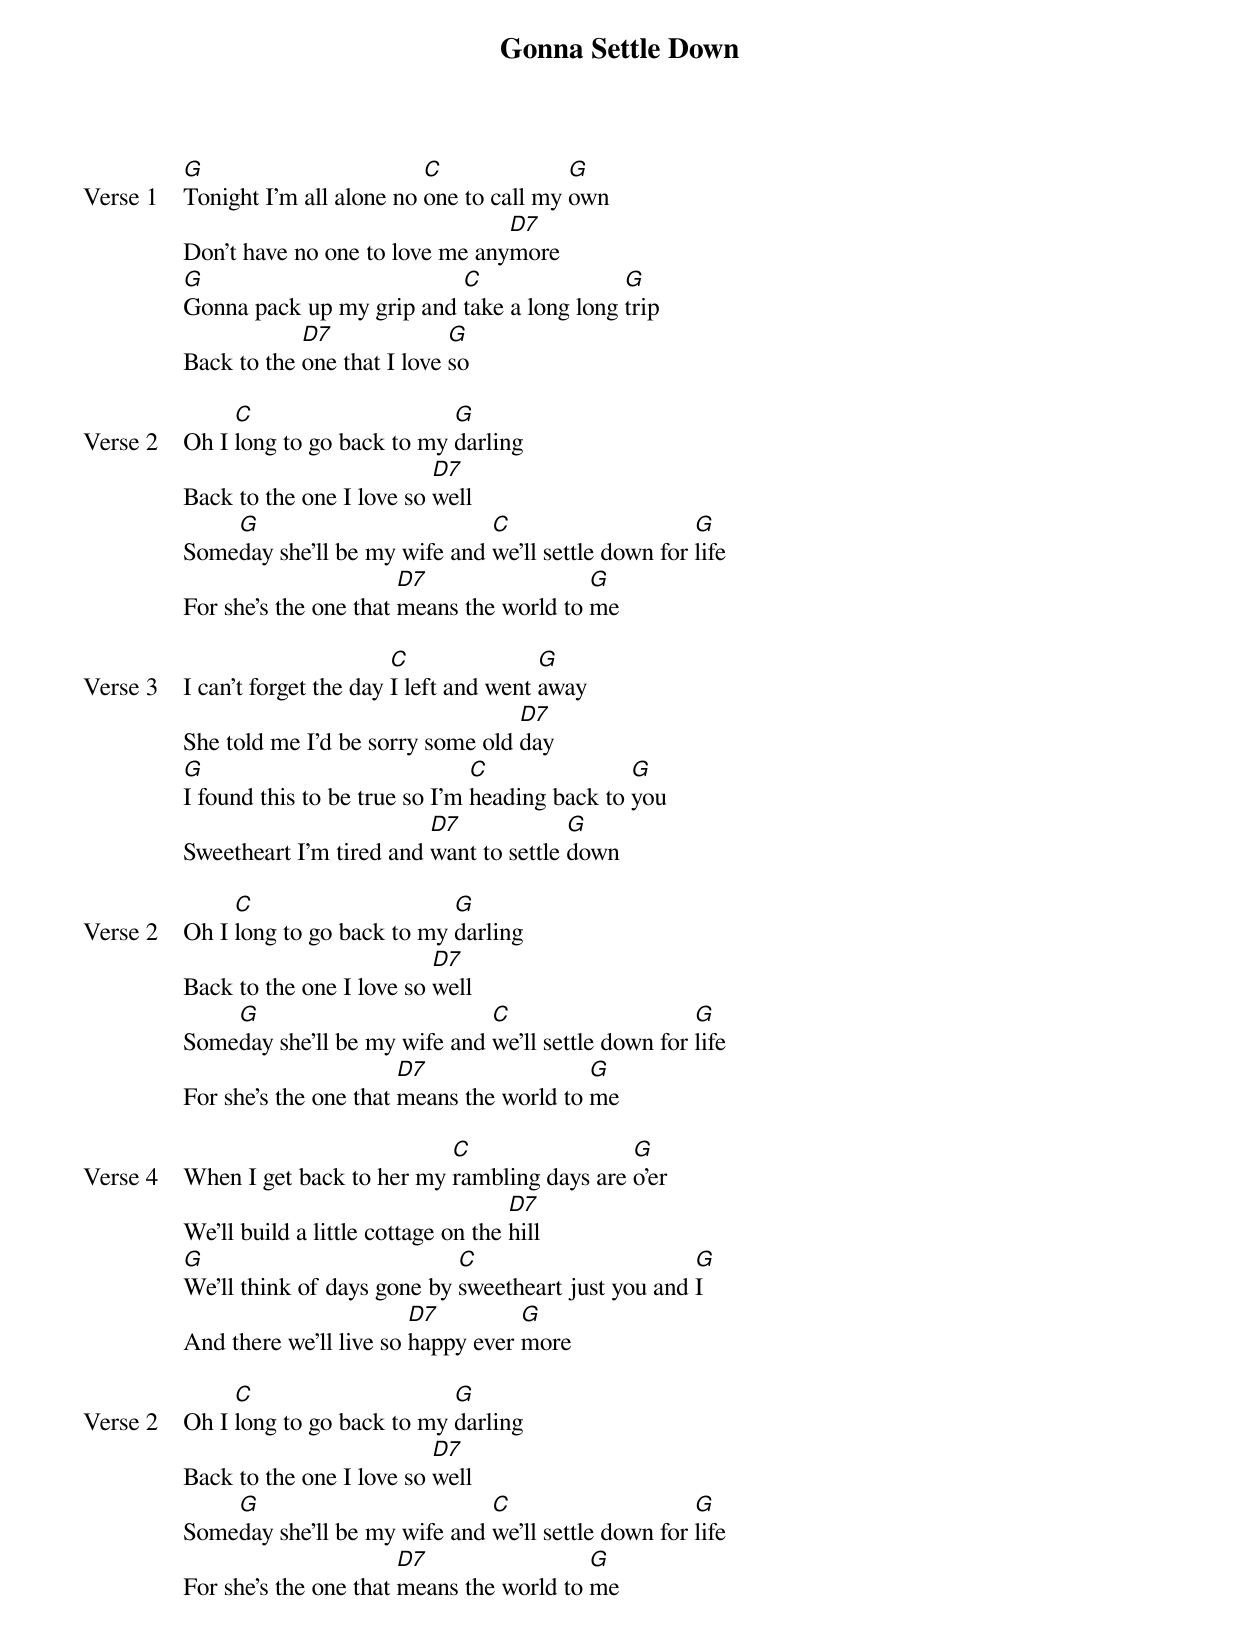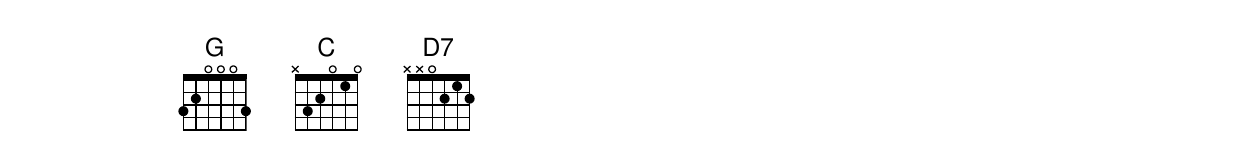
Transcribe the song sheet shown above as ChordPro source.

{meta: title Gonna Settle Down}
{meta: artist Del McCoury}

{start_of_verse: Verse 1}
[G]Tonight I'm all alone no [C]one to call my [G]own
Don't have no one to love me any[D7]more
[G]Gonna pack up my grip and [C]take a long long [G]trip
Back to the [D7]one that I love [G]so
{end_of_verse}

{start_of_verse: Verse 2}
Oh I [C]long to go back to my [G]darling
Back to the one I love so [D7]well
Some[G]day she'll be my wife and [C]we'll settle down for [G]life
For she's the one that [D7]means the world to [G]me
{end_of_verse}

{start_of_verse: Verse 3}
I can't forget the day [C]I left and went [G]away
She told me I'd be sorry some old [D7]day
[G]I found this to be true so I'm [C]heading back to [G]you
Sweetheart I'm tired and [D7]want to settle [G]down
{end_of_verse}

{start_of_verse: Verse 2}
Oh I [C]long to go back to my [G]darling
Back to the one I love so [D7]well
Some[G]day she'll be my wife and [C]we'll settle down for [G]life
For she's the one that [D7]means the world to [G]me
{end_of_verse}

{start_of_verse: Verse 4}
When I get back to her my [C]rambling days are [G]o’er
We'll build a little cottage on the [D7]hill
[G]We'll think of days gone by [C]sweetheart just you and [G]I
And there we'll live so [D7]happy ever [G]more
{end_of_verse}

{start_of_verse: Verse 2}
Oh I [C]long to go back to my [G]darling
Back to the one I love so [D7]well
Some[G]day she'll be my wife and [C]we'll settle down for [G]life
For she's the one that [D7]means the world to [G]me
{end_of_verse}
